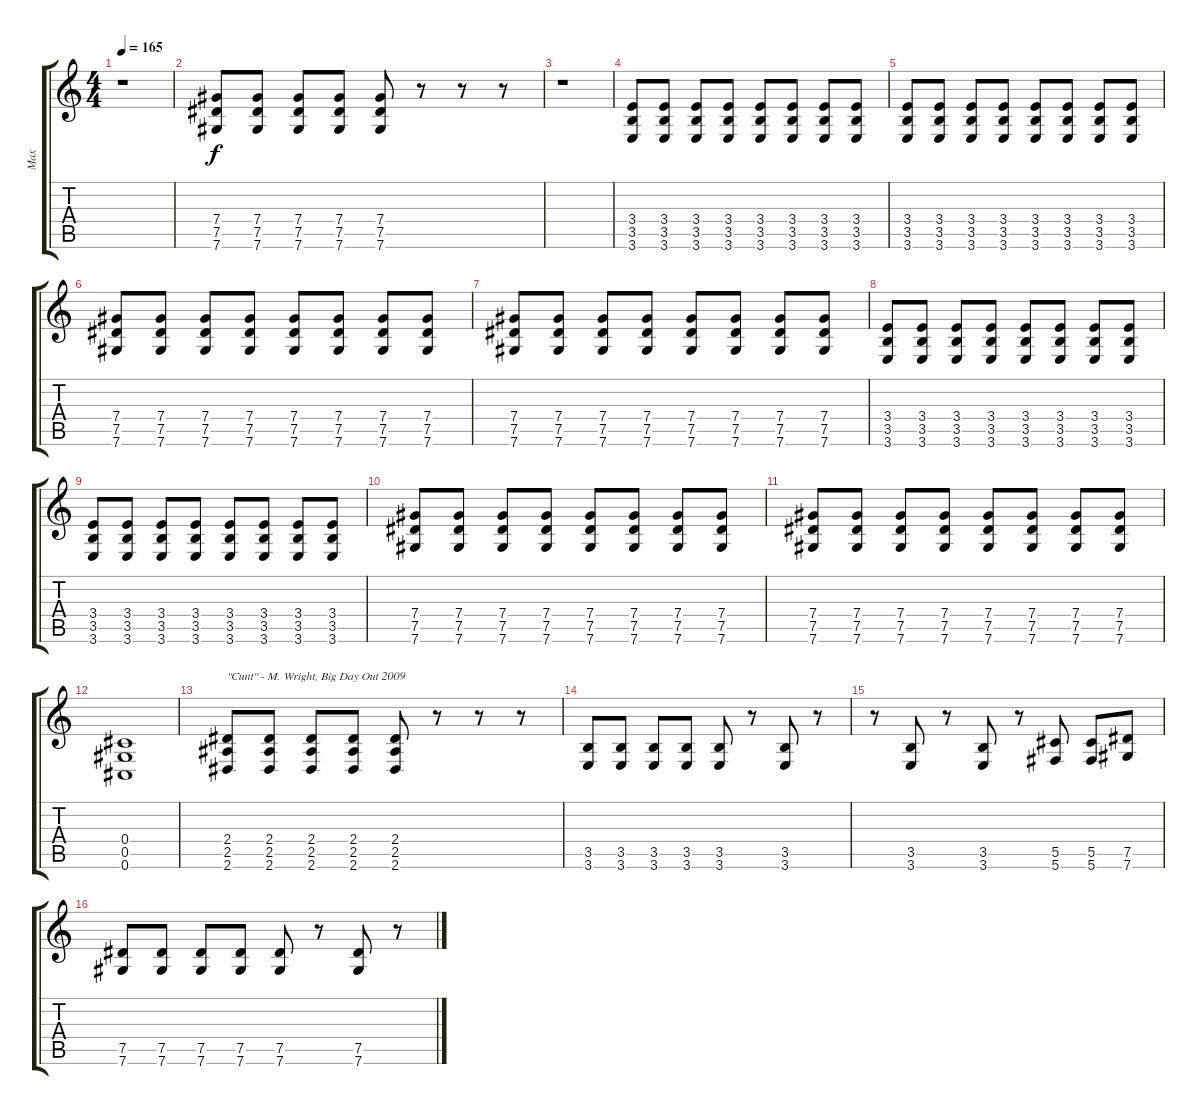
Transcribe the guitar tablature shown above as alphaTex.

\track ("Max" "Max") {instrument distortionguitar}
\staff {score tabs}
\tuning (Eb4 Bb3 Gb3 Db3 Ab2 Db2) {hide}
\ts (4 4)
\tempo 165
\clef g2
\ks c
r.1{dy f} |
(7.4 7.5 7.6).8 (7.4 7.5 7.6).8 (7.4 7.5 7.6).8 (7.4 7.5 7.6).8 (7.4 7.5 7.6).8 r.8 r.8 r.8 |
r.1 |
(3.4 3.5 3.6).8 (3.4 3.5 3.6).8 (3.4 3.5 3.6).8 (3.4 3.5 3.6).8 (3.4 3.5 3.6).8 (3.4 3.5 3.6).8 (3.4 3.5 3.6).8 (3.4 3.5 3.6).8 |
(3.4 3.5 3.6).8 (3.4 3.5 3.6).8 (3.4 3.5 3.6).8 (3.4 3.5 3.6).8 (3.4 3.5 3.6).8 (3.4 3.5 3.6).8 (3.4 3.5 3.6).8 (3.4 3.5 3.6).8 |
(7.4 7.5 7.6).8 (7.4 7.5 7.6).8 (7.4 7.5 7.6).8 (7.4 7.5 7.6).8 (7.4 7.5 7.6).8 (7.4 7.5 7.6).8 (7.4 7.5 7.6).8 (7.4 7.5 7.6).8 |
(7.4 7.5 7.6).8 (7.4 7.5 7.6).8 (7.4 7.5 7.6).8 (7.4 7.5 7.6).8 (7.4 7.5 7.6).8 (7.4 7.5 7.6).8 (7.4 7.5 7.6).8 (7.4 7.5 7.6).8 |
(3.4 3.5 3.6).8 (3.4 3.5 3.6).8 (3.4 3.5 3.6).8 (3.4 3.5 3.6).8 (3.4 3.5 3.6).8 (3.4 3.5 3.6).8 (3.4 3.5 3.6).8 (3.4 3.5 3.6).8 |
(3.4 3.5 3.6).8 (3.4 3.5 3.6).8 (3.4 3.5 3.6).8 (3.4 3.5 3.6).8 (3.4 3.5 3.6).8 (3.4 3.5 3.6).8 (3.4 3.5 3.6).8 (3.4 3.5 3.6).8 |
(7.4 7.5 7.6).8 (7.4 7.5 7.6).8 (7.4 7.5 7.6).8 (7.4 7.5 7.6).8 (7.4 7.5 7.6).8 (7.4 7.5 7.6).8 (7.4 7.5 7.6).8 (7.4 7.5 7.6).8 |
(7.4 7.5 7.6).8 (7.4 7.5 7.6).8 (7.4 7.5 7.6).8 (7.4 7.5 7.6).8 (7.4 7.5 7.6).8 (7.4 7.5 7.6).8 (7.4 7.5 7.6).8 (7.4 7.5 7.6).8 |
(0.4 0.5 0.6).1 |
(2.4 2.5 2.6).8{txt "\"Cunt\" - M. Wright, Big Day Out 2009"} (2.4 2.5 2.6).8 (2.4 2.5 2.6).8 (2.4 2.5 2.6).8 (2.4 2.5 2.6).8 r.8 r.8 r.8 |
(3.5 3.6).8 (3.5 3.6).8 (3.5 3.6).8 (3.5 3.6).8 (3.5 3.6).8 r.8 (3.5 3.6).8 r.8 |
r.8 (3.5 3.6).8 r.8 (3.5 3.6).8 r.8 (5.5 5.6).8 (5.5 5.6).8 (7.5 7.6).8 |
(7.5 7.6).8 (7.5 7.6).8 (7.5 7.6).8 (7.5 7.6).8 (7.5 7.6).8 r.8 (7.5 7.6).8 r.8
